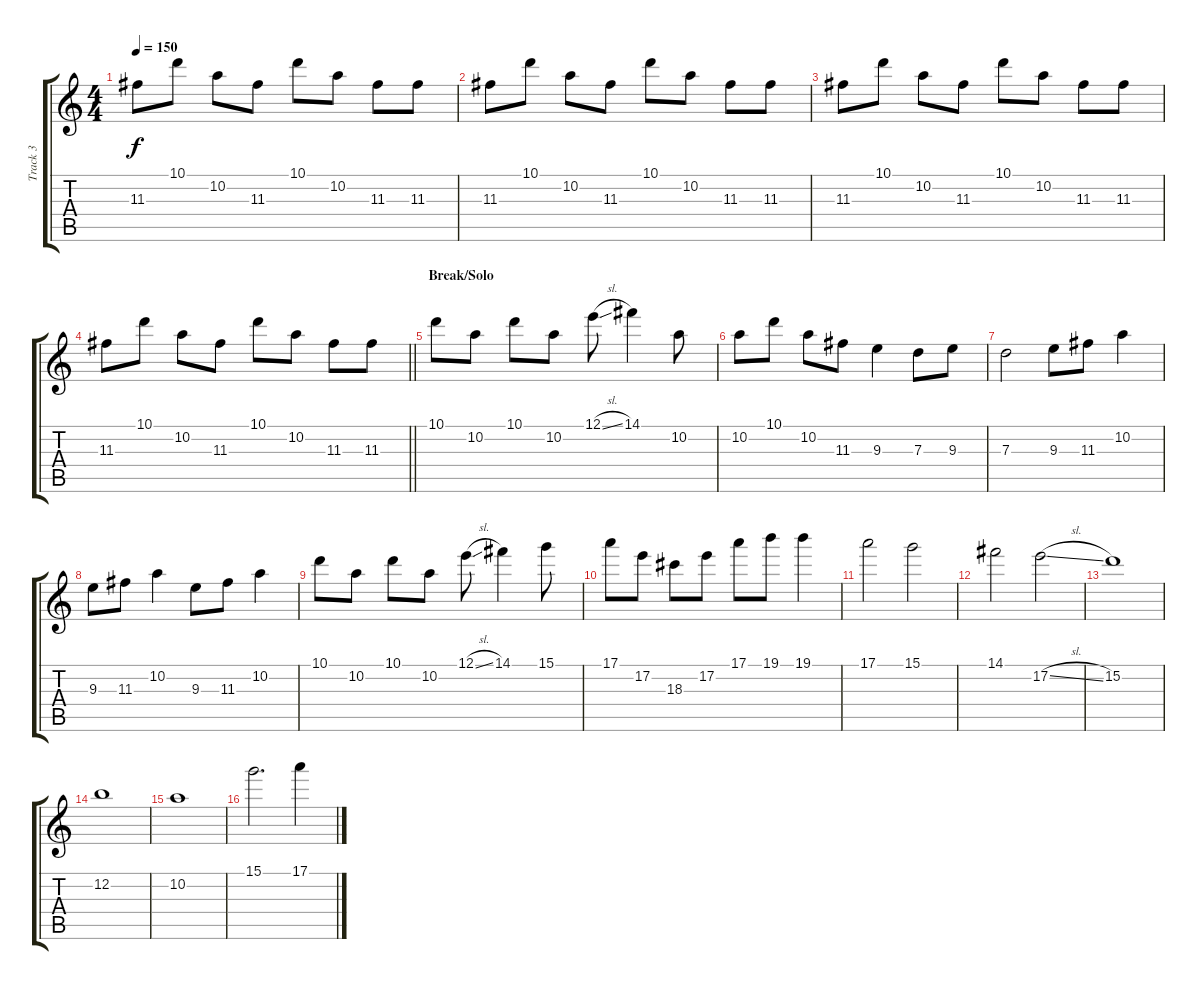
\track ("Track 3" "Track 3") {instrument distortionguitar}
\staff {score tabs}
\tuning (E4 B3 G3 D3 A2 D2) {hide}
\ts (4 4)
\tempo 150
\clef g2
\ks c
11.3.8{dy f} 10.1.8 10.2.8 11.3.8 10.1.8 10.2.8 11.3.8 11.3.8 |
11.3.8 10.1.8 10.2.8 11.3.8 10.1.8 10.2.8 11.3.8 11.3.8 |
11.3.8 10.1.8 10.2.8 11.3.8 10.1.8 10.2.8 11.3.8 11.3.8 |
\barLineRight lightlight
11.3.8 10.1.8 10.2.8 11.3.8 10.1.8 10.2.8 11.3.8 11.3.8 |
\section ("" "Break/Solo")
10.1.8{volume 14 instrument distortionguitar} 10.2.8 10.1.8 10.2.8 12.1{sl}.8 14.1.4 10.2.8 |
10.2.8 10.1.8 10.2.8 11.3.8 9.3.4 7.3.8 9.3.8 |
7.3.2 9.3.8 11.3.8 10.2.4 |
9.3.8 11.3.8 10.2.4 9.3.8 11.3.8 10.2.4 |
10.1.8 10.2.8 10.1.8 10.2.8 12.1{sl}.8 14.1.4 15.1.8 |
17.1.8 17.2.8 18.3.8 17.2.8 17.1.8 19.1.8 19.1.4 |
17.1.2 15.1.2 |
14.1.2 17.2{sl}.2 |
15.2.1 |
12.2.1 |
10.2.1 |
15.1.2{d} 17.1{sl}.4
